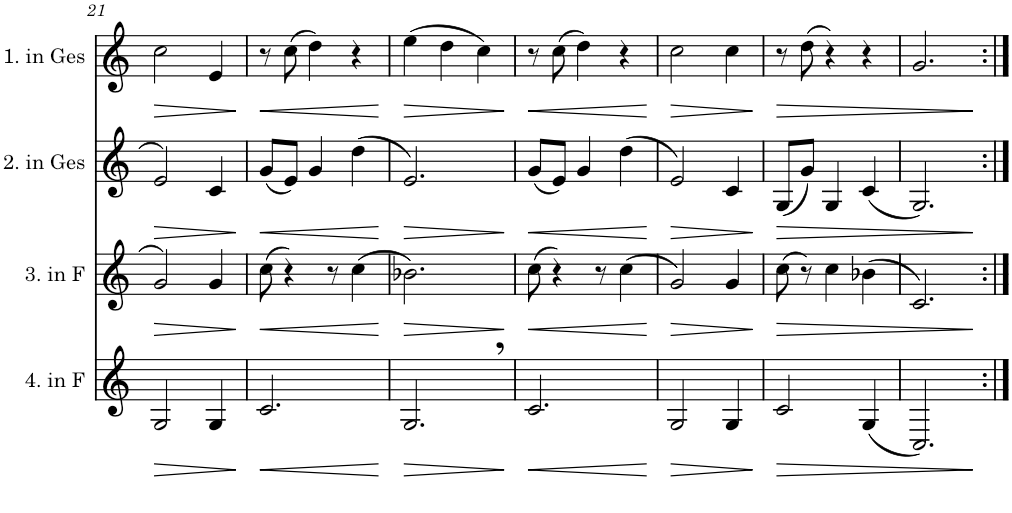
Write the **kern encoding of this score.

**kern	**dynam	**kern	**dynam	**kern	**dynam	**kern	**dynam
*part4	*part4	*part3	*part3	*part2	*part2	*part1	*part1
*staff4	*staff4	*staff3	*staff3	*staff2	*staff2	*staff1	*staff1
*I"4. in F	*	*I"3. in F	*	*I"2. in Ges	*	*I"1. in Ges	*
*I'4. in F	*	*I'3. in F	*	*I'2. in Ges	*	*I'1. in Ges	*
!!LO:PB:g=z
*clefG2	*	*clefG2	*	*clefG2	*	*clefG2	*
*Trd4c7	*	*Trd4c7	*	*Trd4c7	*	*Trd4c7	*
*k[]	*	*k[]	*	*k[]	*	*k[]	*
*M3/4	*	*M3/4	*	*M3/4	*	*M3/4	*
=21	=21	=21	=21	=21	=21	=21	=21
!	!LO:HP:b	!	!LO:HP:b	!	!LO:HP:b	!	!LO:HP:b
2G/	>	2g/	>	2e/	>	2cc\	>
4G/	.	4g/	.	4c/	.	4e/	.
.	]	.	]	.	]	.	]
=22	=22	=22	=22	=22	=22	=22	=22
!	!LO:HP:b	!	!LO:HP:b	!	!LO:HP:b	!	!LO:HP:b
2.c/	<	(8cc\	<	(8g/L	<	8r	<
.	.	4r)	.	8e/J)	.	(8cc\	.
.	.	.	.	4g/	.	4dd\)	.
.	.	8r	.	.	.	.	.
.	.	(4cc\	.	(4dd\	.	4r	.
.	[	.	[	.	[	.	[
=23	=23	=23	=23	=23	=23	=23	=23
!	!LO:HP:b	!	!LO:HP:b	!	!LO:HP:b	!	!LO:HP:b
2.G,/	>	2.b-X\)	>	2.e/)	>	(4ee\	>
.	.	.	.	.	.	4dd\	.
.	.	.	.	.	.	4cc\)	.
.	]	.	]	.	]	.	]
=24	=24	=24	=24	=24	=24	=24	=24
!	!LO:HP:b	!	!LO:HP:b	!	!LO:HP:b	!	!LO:HP:b
2.c/	<	(8cc\	<	(8g/L	<	8r	<
.	.	4r)	.	8e/J)	.	(8cc\	.
.	.	.	.	4g/	.	4dd\)	.
.	.	8r	.	.	.	.	.
.	.	(4cc\	.	(4dd\	.	4r	.
.	[	.	[	.	[	.	[
=25	=25	=25	=25	=25	=25	=25	=25
!	!LO:HP:b	!	!LO:HP:b	!	!LO:HP:b	!	!LO:HP:b
2G/	>	2g/)	>	2e/)	>	2cc\	>
4G/	.	4g/	.	4c/	.	4cc\	.
.	]	.	]	.	]	.	]
=26	=26	=26	=26	=26	=26	=26	=26
!	!LO:HP:b	!	!LO:HP:b	!	!LO:HP:b	!	!LO:HP:b
2c/	>	(8cc\	>	(8G/L	>	8r	>
.	.	8r)	.	8g/J)	.	(8dd\	.
.	.	4cc\	.	4G/	.	4r)	.
(4G/	.	(4b-X\	.	(4c/	.	4r	.
=27	=27	=27	=27	=27	=27	=27	=27
2.C/)	.	2.c/)	.	2.G/)	.	2.g/	.
.	]	.	]	.	]	.	]
=:|!	=:|!	=:|!	=:|!	=:|!	=:|!	=:|!	=:|!
*-	*-	*-	*-	*-	*-	*-	*-
